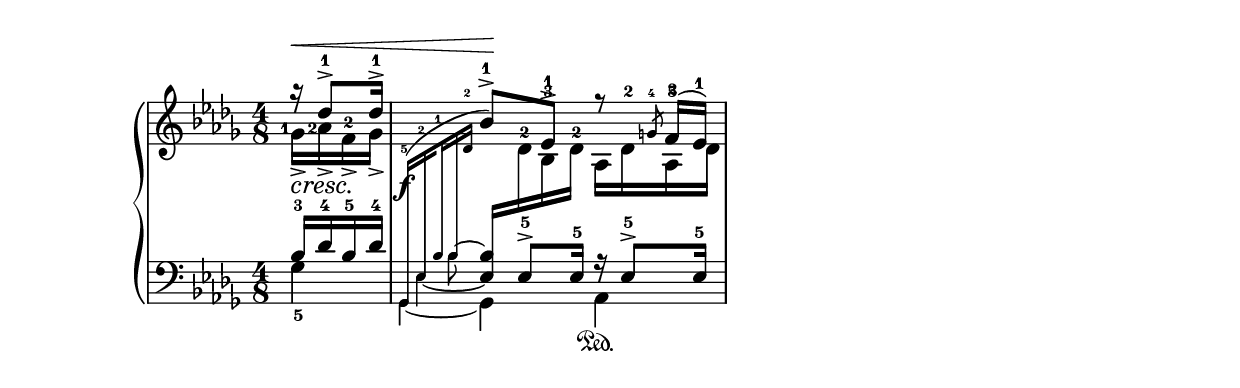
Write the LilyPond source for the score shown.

\version "2.17.9"

upOne = \relative c'' {
   \partial 4 r16 des8->-1 des16->-1 |
  \change Staff = "down"
  \appoggiatura {
    \set subdivideBeams = ##t
    \set baseMoment = #(ly:make-moment 1 16)
    \set beatStructure = #'(3 2)
    % need an override Beam
    ges,,,16-5[ ees'-2 bes'-1 bes
    \change Staff = "up"
      des-2]
  }
  bes'8->-1 ees,->-1 r8 \slashedGrace g8-4 f16(-2 ees)-1
}

upTwo = \relative c'' {
  \partial 4 ges16->
                           -\tweak #'direction #UP
                           -\tweak #'staff-padding ##f
                           -\tweak Y-offset #-1
                           -\tweak X-offset #-1
                           -1
    aes->
          -\tweak #'direction #UP
          -\tweak #'staff-padding ##f
          -\tweak Y-offset #-1
          -\tweak X-offset #-1
          -2
    f->
      -\tweak #'direction #UP
      -\tweak #'staff-padding ##f
      -2
    ges-> |
  \change Staff = "down"
  \set tieWaitForNote = ##t
  \tieNeutral
  \grace { s16  ees,4*1/2~ bes'8~ }
  \voiceOne
  <ees, bes'>16
  \change Staff = "up"
  \voiceTwo
  \override Fingering #'direction = #UP
    des'-\tweak #'staff-padding ##f -2 bes -3 des-\tweak #'staff-padding ##f -2
  \revert Fingering #'direction
    aes16 des-2 aes-5 des
}

downOne = \relative c' {
  \partial 4 bes16-3 des-4 bes-5 des-4 |
  s16 ees,8->-5 ees16-5 r16 ees8->-5 ees16-5
}

downTwo = \relative c' {
  \partial 4 ges4-5 |
  \set tieWaitForNote = ##t
  \grace { ges,4~ s16 } ges4 aes
}

dynamicsUp = {
  \partial 4 s4-\tweak #'to-barline ##f -\< |
  s2\!
}

dynamicsCenter = {
  \partial 4 s4-\tweak #'style #'none -\cresc |
  \grace s16*5\f s2
}

pedals = {
  \partial 4 s4 |
  s4 s4\sustainOn
}
  

\score {
  <<
    \new PianoStaff <<
      \new Dynamics = "dynamicsUp" {
        \dynamicsUp
      }
      \new Staff = "up" {
        \clef treble
        \key bes \minor
        \time 4/8
        <<
          \new Voice = "upOne" {
            \voiceOne
            \upOne
          }
          \new Voice =  "upTwo" {
            \voiceTwo
            \upTwo
          }
        >>
      }
      \new Dynamics = "dynamicsCenter" {
        \dynamicsCenter
      }
      \new Staff = "down" {
        \clef bass
        \key bes \minor
        \time 4/8
        <<
          \new Voice = "downOne" {
            \voiceOne
            \downOne
          }
          \new Voice =  "downTwo" {
            \voiceTwo
            \downTwo
          }
        >>
      }
      \new Dynamics = "pedals" {
        \pedals
      }
    >>
  >>
}